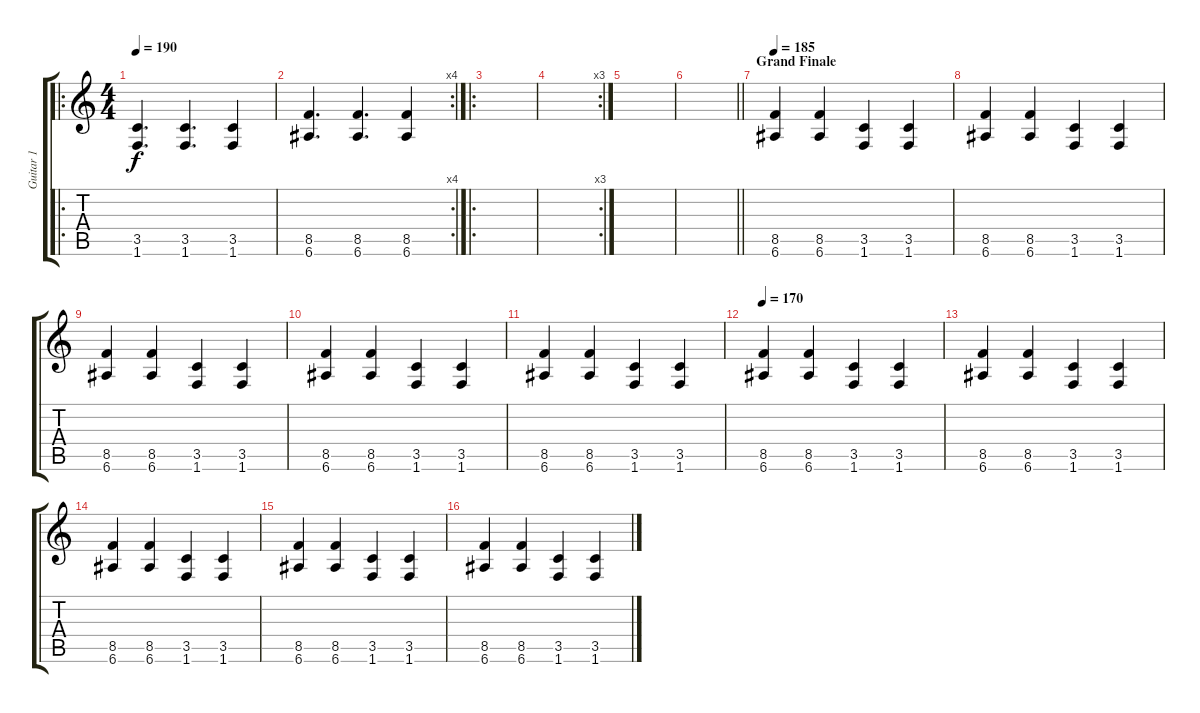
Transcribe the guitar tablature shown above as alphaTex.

\track ("Guitar 1" "Guitar 1") {instrument distortionguitar}
\staff {score tabs}
\tuning (E4 B3 G3 D3 A2 E2) {hide}
\ro
\ts (4 4)
\tempo 190
\clef g2
\ks c
(3.5 1.6).4{d dy f} (3.5 1.6).4{d} (3.5 1.6).4 |
\rc 4
(8.5 6.6).4{d} (8.5 6.6).4{d} (8.5 6.6).4 |
\ro
|
\rc 3
|
|
\barLineRight lightlight
|
\section ("" "Grand Finale")
\tempo 185
(8.5 6.6).4 (8.5 6.6).4 (3.5 1.6).4 (3.5 1.6).4 |
(8.5 6.6).4 (8.5 6.6).4 (3.5 1.6).4 (3.5 1.6).4 |
(8.5 6.6).4 (8.5 6.6).4 (3.5 1.6).4 (3.5 1.6).4 |
(8.5 6.6).4 (8.5 6.6).4 (3.5 1.6).4 (3.5 1.6).4 |
(8.5 6.6).4 (8.5 6.6).4 (3.5 1.6).4 (3.5 1.6).4 |
\tempo 170
(8.5 6.6).4 (8.5 6.6).4 (3.5 1.6).4 (3.5 1.6).4 |
(8.5 6.6).4 (8.5 6.6).4 (3.5 1.6).4 (3.5 1.6).4 |
(8.5 6.6).4 (8.5 6.6).4 (3.5 1.6).4 (3.5 1.6).4 |
(8.5 6.6).4 (8.5 6.6).4 (3.5 1.6).4 (3.5 1.6).4 |
(8.5 6.6).4 (8.5 6.6).4 (3.5 1.6).4 (3.5 1.6).4
